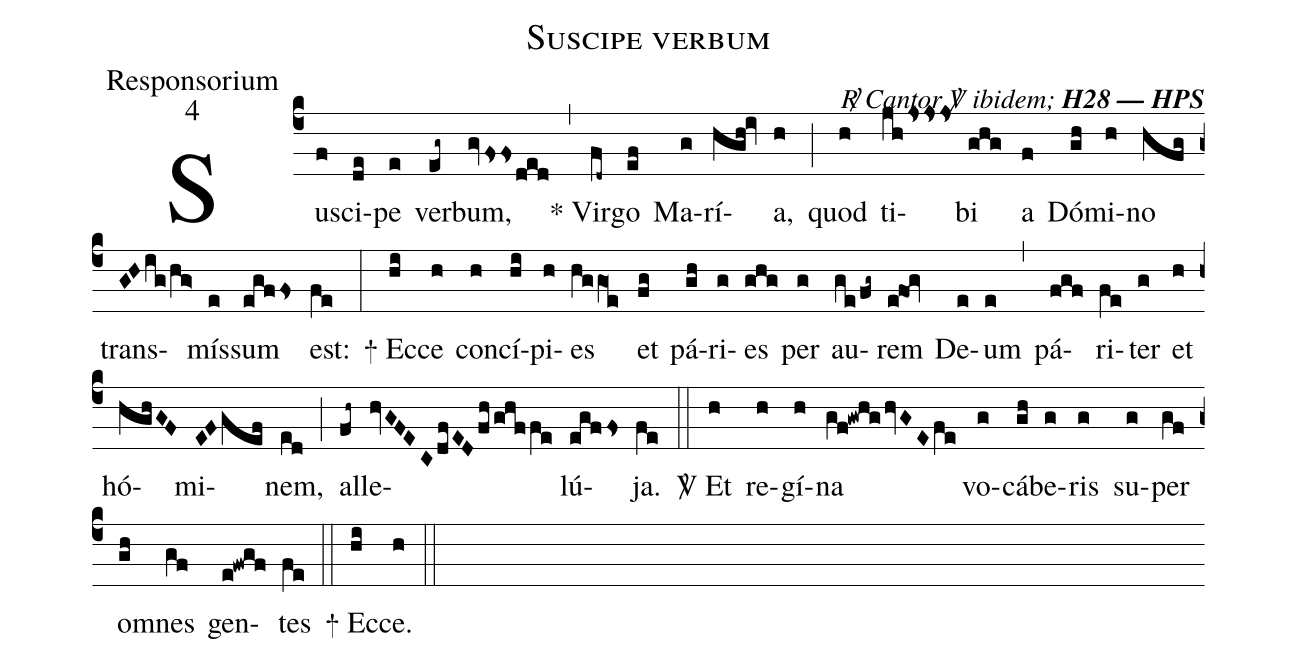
name:Suscipe verbum;
office-part:Responsorium;
mode:4;
commentary:{\itshape\mdseries \Rbar\  Cantor \Vbar\   ibidem;\/} {\bfseries H28 --- HPS};
%%
(c4) Su(f)sci(de)pe(e) ver(eg~)bum,(gvFssded) (,)
<sp>*</sp> Vir(fd~)go(ef) Ma(g)rí(hgh!iv)a,(h) (;)
quod(h) ti(jhJsss)bi(ghg) a(f) Dó(gh)mi(h)no(hfg) trans(GHig/hg>)mís(e)sum(egfFs) est:(fe) (:)
<sp>+</sp> Ec(hi)ce(h) con(h)cí(hi)pi(h)es(hggO1e) et(fg) pá(gh)ri(g)es(ghg) per(g) au(ge/fg~)rem(e!fo1!gv) De(e)um(e) (,)
pá(fgf)ri(fe)ter(g) et(h) hó(hghGF)mi(E1Fgef)nem,(ed) (;)
al(fh~)le(hvGFECdfEDfh/ghffe)lú(egfFs)ja.(fe) (::)
<sp>V/</sp> Et(h) re(h)gí(h)na(gf!gwhghvGEfe) vo(g)cá(gh)be(g)ris(g) su(g)per(gf) o(gh)mnes(gf) gen(e!fwgf)tes(fe) (::)
<sp>+</sp> Ec(hi)ce.(h) (::)
